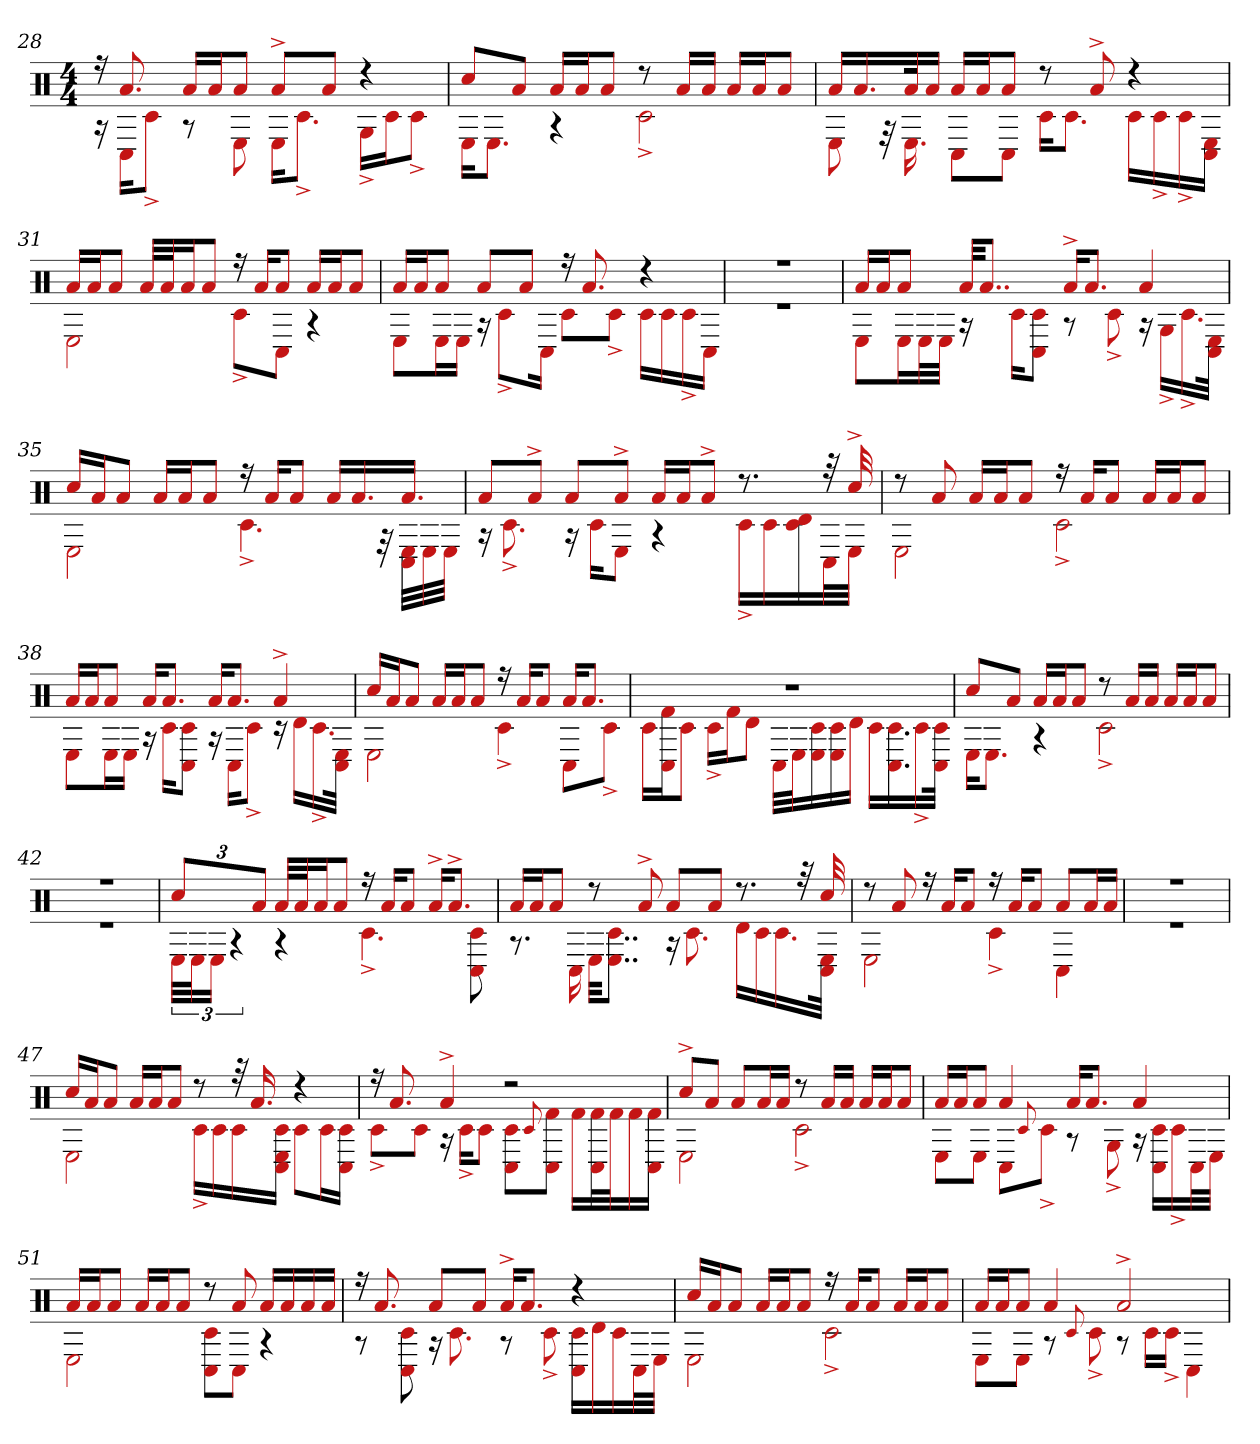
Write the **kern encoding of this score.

**kern
*part1
*staff1
*clefX
*k[]
*M4/4
=28
*^
16r	16r
8.a	16C#KL
.	8c#^J
16aLL	8r
16aJ	.
8aJ	8E
8a^L	16EKL
.	8.c#^J
8aJ	.
4r	16G^LL
.	16c#J
.	8c#^J
=29	=29
8cc#L	16EKL
.	8.EJ
8aJ	.
16aLL	4r
16aJ	.
8aJ	.
8r	2c#^
16aLL	.
16aJJ	.
16aLL	.
16aJ	.
8aJ	.
=30	=30
16aLL	8E
16.a	.
.	32r
32ak	16.E
16aJJ	.
16aLL	8C#L
16aJ	.
8aJ	8C#J
8r	16c#KL
.	8.c#J
8a^	.
4r	16c#LL
.	16c#^
.	16c#^
.	16C# 16EJJ
=31	=31
16aLL	2E
16aJ	.
8aJ	.
32aLLL	.
32aJ	.
16aJ	.
8aJ	.
16r	8c#^L
16aKL	.
8aJ	8C#J
16aLL	4r
16aJ	.
8aJ	.
=32	=32
16aLL	8EL
16aJ	.
8aJ	16EL
.	16EJJ
8aL	16r
.	8c#^L
8aJ	.
.	16C#Jk
16r	8c#L
8.a	.
.	8c#^J
4r	16c#LL
.	16c#
.	16c#^
.	16C#JJ
=33	=33
1r	1r
=34	=34
16aLL	8EL
16aJ	.
8aJ	16EL
.	32EL
.	32EJJJ
32aKKL	16r
8..aJ	.
.	16c#KL
.	8c# 8C#J
16a^KL	8r
8.aJ	.
.	8c#^
4a	16r
.	16G^LL
.	16.c#^
.	32C# 32EJJk
=35	=35
16cc#LL	2E
16aJ	.
8aJ	.
16aLL	.
16aJ	.
8aJ	.
16r	4.c#^
16aKL	.
8aJ	.
16aLL	.
16.a	.
.	32r
16.aJJ	32E 32C#LLL
.	32E
.	32EJJJ
=36	=36
8aL	16r
.	8.c#^
8a^J	.
8aL	16r
.	16c#KL
8a^J	8EJ
16aLL	4r
16aJ	.
8a^J	.
8.r	16c#^LL
.	16c#
.	16c# 16d
32r	32C#L
32cc#^	32EJJJ
=37	=37
8r	2E
8a	.
16aLL	.
16aJ	.
8aJ	.
16r	2c#^
16aKL	.
8aJ	.
16aLL	.
16aJ	.
8aJ	.
=38	=38
16aLL	8EL
16aJ	.
8aJ	16EL
.	16EJJ
16aKL	16r
8.aJ	16c#KL
.	8c# 8C#J
16aKL	16r
8.aJ	16C#KL
.	8c#^J
4a^	16r
.	16dLL
.	16.c#^
.	32C# 32EJJk
=39	=39
16cc#LL	2E
16aJ	.
8aJ	.
16aLL	.
16aJ	.
8aJ	.
16r	4c#^
16aKL	.
8aJ	.
16aKL	8C#L
8.aJ	.
.	8c#^J
=40	=40
1r	16c#LL
.	16C# 16f#J
.	8c#J
.	16c#^LL
.	16f#J
.	8dJ
.	32C#LLL
.	32EJ
.	16E 16c#
.	16E 16c#
.	16dJJ
.	16c#LL
.	16.C# 16.c#
.	16c#^
.	32c# 32C#JJk
=41	=41
8cc#L	16EKL
.	8.EJ
8aJ	.
16aLL	4r
16aJ	.
8aJ	.
8r	2c#^
16aLL	.
16aJJ	.
16aLL	.
16aJ	.
8aJ	.
=42	=42
1r	1r
=43	=43
6cc#	48ELLL
.	48EJ
.	24EJJ
.	6r
12aJ	.
32aLLL	4r
32aJ	.
16aJ	.
8aJ	.
16r	4.c#^
16aKL	.
8aJ	.
16a^KL	.
8.a^J	.
.	8C# 8c#
=44	=44
16aLL	8.r
16aJ	.
8aJ	.
.	16C#
8r	32EKKL
.	8..E 8..c#J
8a^	.
8aL	16r
.	8.c#
8aJ	.
8.r	16dLL
.	16c#
.	16.c#
32r	.
32cc#	32C# 32EJJk
=45	=45
8r	2E
8a	.
16r	.
16aKL	.
8aJ	.
16r	4c#^
16aKL	.
8aJ	.
8aL	4C#
16aL	.
16aJJ	.
=46	=46
1r	1r
=47	=47
16cc#LL	2E
16aJ	.
8aJ	.
16aLL	.
16aJ	.
8aJ	.
8r	16c#^LL
.	16c#
32r	16c#
16.a	.
.	16c# 16C# 16EJJ
4r	8c#L
.	16c#L
.	16c# 16C#JJ
=48	=48
16r	8c#^L
8.a	.
.	8c#J
4a^	16r
.	16c#^KL
.	8c#J
2r	8C# 8c#L
.	8qqc#
.	8C# 8f#J
.	16f#LL
.	32C# 32f#L
.	32f#J
.	16f#
.	16f# 16C#JJ
=49	=49
8cc#^L	2E
8aJ	.
8aL	.
16aL	.
16aJJ	.
8r	2c#^
16aLL	.
16aJJ	.
16aLL	.
16aJ	.
8aJ	.
=50	=50
16aLL	8EL
16aJ	.
8aJ	8EJ
4a	8C#L
.	8qqc#
.	8c#^J
16aKL	8r
8.aJ	.
.	8G^
4a	16r
.	16C# 16c#LL
.	16c#^
.	32C#L
.	32EJJJ
=51	=51
16aLL	2E
16aJ	.
8aJ	.
16aLL	.
16aJ	.
8aJ	.
8r	8C# 8c#L
8a	8C#J
16aLL	4r
16a	.
16a	.
16aJJ	.
=52	=52
16r	8r
8.a	.
.	8C# 8c#
8aL	16r
.	8.c#
8aJ	.
16a^KL	8r
8.aJ	.
.	8c#^
4r	16c# 16C#LL
.	16d
.	16c#
.	32C#L
.	32EJJJ
=53	=53
16cc#LL	2E
16aJ	.
8aJ	.
16aLL	.
16aJ	.
8aJ	.
16r	2c#^
16aKL	.
8aJ	.
16aLL	.
16aJ	.
8aJ	.
=54	=54
16aLL	8EL
16aJ	.
8aJ	8EJ
4a	8r
.	8qqc#
.	8c#^
2a^	8r
.	16c#LL
.	16c#^JJ
.	4C#
*v	*v
=
*-
